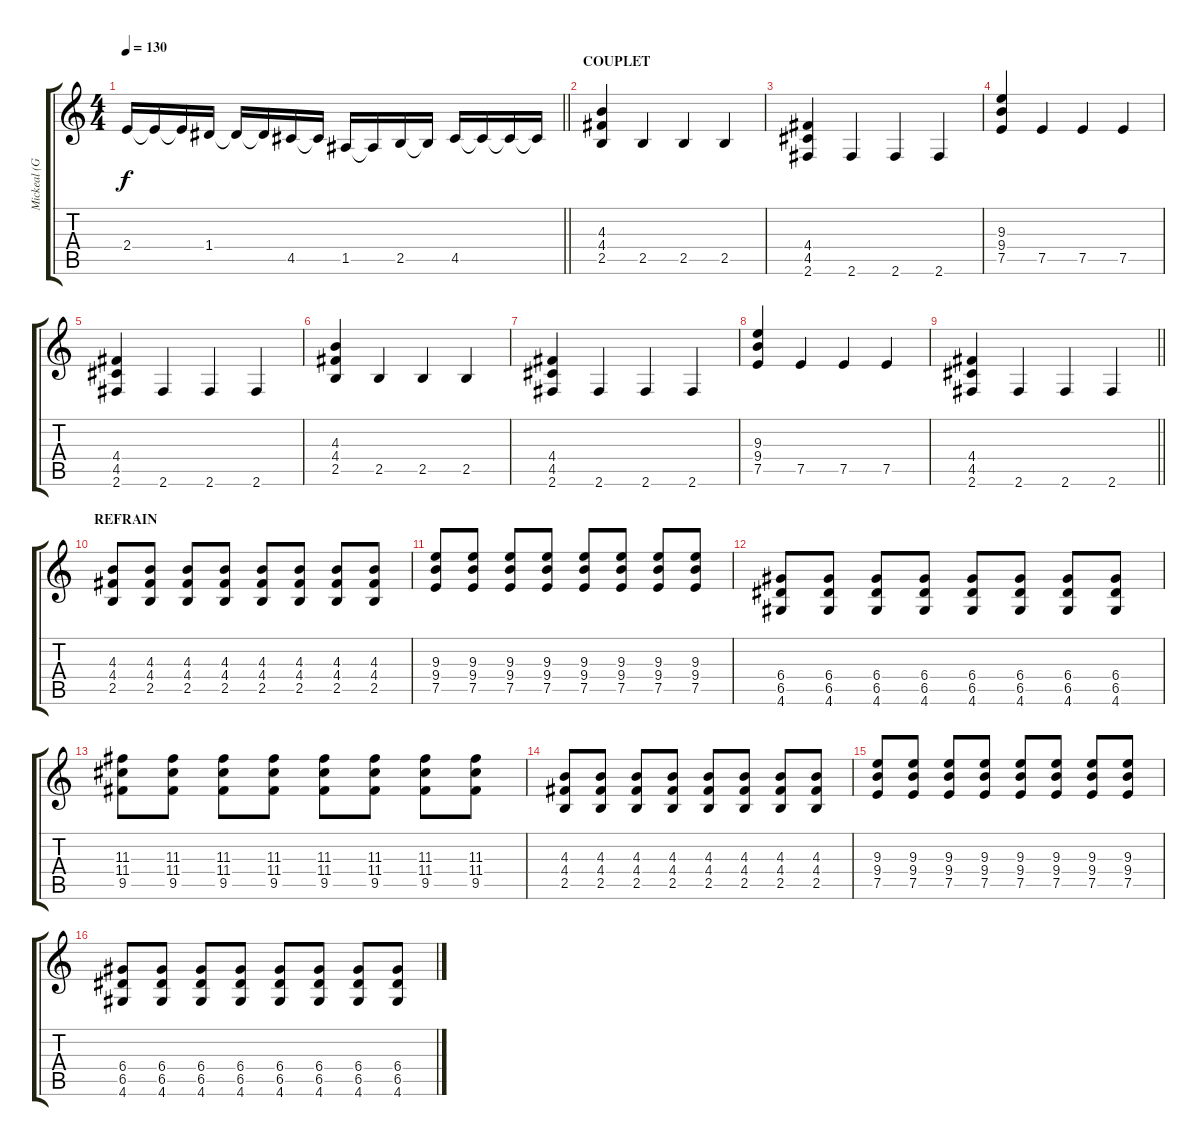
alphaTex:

\track ("Mickeal (Guitar_01)" "Mickeal (G") {instrument distortionguitar}
\staff {score tabs}
\tuning (E4 B3 G3 D3 A2 E2) {hide}
\ts (4 4)
\tempo 130
\clef g2
\barLineRight lightlight
\ks c
2.4.16{dy f} 2.4{t}.16 2.4{t}.16 1.4.16 1.4{t}.16 1.4{t}.16 4.5.16 4.5{t}.16 1.5.16 1.5{t}.16 2.5.16 2.5{t}.16 4.5.16 4.5{t}.16 4.5{t}.16 4.5{t}.16 |
\section ("" "COUPLET")
(4.3 4.4 2.5).4 2.5.4 2.5.4 2.5.4 |
(4.4 4.5 2.6).4 2.6.4 2.6.4 2.6.4 |
(9.3 9.4 7.5).4 7.5.4 7.5.4 7.5.4 |
(4.4 4.5 2.6).4 2.6.4 2.6.4 2.6.4 |
(4.3 4.4 2.5).4 2.5.4 2.5.4 2.5.4 |
(4.4 4.5 2.6).4 2.6.4 2.6.4 2.6.4 |
(9.3 9.4 7.5).4 7.5.4 7.5.4 7.5.4 |
\barLineRight lightlight
(4.4 4.5 2.6).4 2.6.4 2.6.4 2.6.4 |
\section ("" "REFRAIN")
(4.3 4.4 2.5).8 (4.3 4.4 2.5).8 (4.3 4.4 2.5).8 (4.3 4.4 2.5).8 (4.3 4.4 2.5).8 (4.3 4.4 2.5).8 (4.3 4.4 2.5).8 (4.3 4.4 2.5).8 |
(9.3 9.4 7.5).8 (9.3 9.4 7.5).8 (9.3 9.4 7.5).8 (9.3 9.4 7.5).8 (9.3 9.4 7.5).8 (9.3 9.4 7.5).8 (9.3 9.4 7.5).8 (9.3 9.4 7.5).8 |
(6.4 6.5 4.6).8 (6.4 6.5 4.6).8 (6.4 6.5 4.6).8 (6.4 6.5 4.6).8 (6.4 6.5 4.6).8 (6.4 6.5 4.6).8 (6.4 6.5 4.6).8 (6.4 6.5 4.6).8 |
(11.3 11.4 9.5).8 (11.3 11.4 9.5).8 (11.3 11.4 9.5).8 (11.3 11.4 9.5).8 (11.3 11.4 9.5).8 (11.3 11.4 9.5).8 (11.3 11.4 9.5).8 (11.3 11.4 9.5).8 |
(4.3 4.4 2.5).8 (4.3 4.4 2.5).8 (4.3 4.4 2.5).8 (4.3 4.4 2.5).8 (4.3 4.4 2.5).8 (4.3 4.4 2.5).8 (4.3 4.4 2.5).8 (4.3 4.4 2.5).8 |
(9.3 9.4 7.5).8 (9.3 9.4 7.5).8 (9.3 9.4 7.5).8 (9.3 9.4 7.5).8 (9.3 9.4 7.5).8 (9.3 9.4 7.5).8 (9.3 9.4 7.5).8 (9.3 9.4 7.5).8 |
(6.4 6.5 4.6).8 (6.4 6.5 4.6).8 (6.4 6.5 4.6).8 (6.4 6.5 4.6).8 (6.4 6.5 4.6).8 (6.4 6.5 4.6).8 (6.4 6.5 4.6).8 (6.4 6.5 4.6).8
